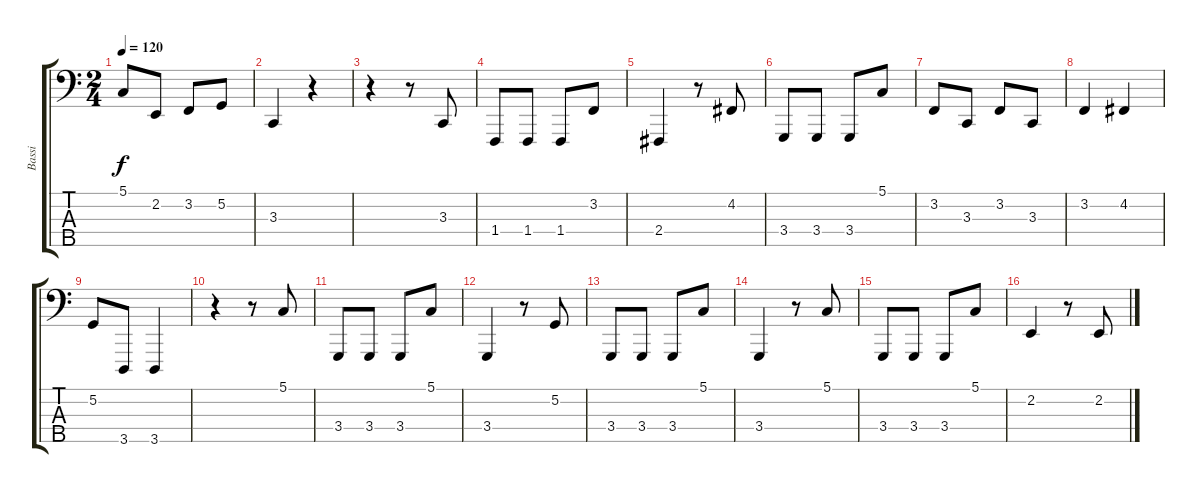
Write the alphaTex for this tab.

\track ("Bassi" "Bassi") {instrument cello}
\staff {score tabs}
\tuning (G2 D2 A1 E1 B0) {hide}
\ts (2 4)
\tempo 120
\clef f4
\ks c
5.1.8{dy f} 2.2.8 3.2.8 5.2.8 |
3.3.4 r.4 |
r.4 r.8 3.3.8 |
1.4.8 1.4.8 1.4.8 3.2.8 |
2.4.4 r.8 4.2.8 |
3.4.8 3.4.8 3.4.8 5.1.8 |
3.2.8 3.3.8 3.2.8 3.3.8 |
3.2.4 4.2.4 |
5.2.8 3.5.8 3.5.4 |
r.4 r.8 5.1.8 |
3.4.8 3.4.8 3.4.8 5.1.8 |
3.4.4 r.8 5.2.8 |
3.4.8 3.4.8 3.4.8 5.1.8 |
3.4.4 r.8 5.1.8 |
3.4.8 3.4.8 3.4.8 5.1.8 |
2.2.4 r.8 2.2.8
